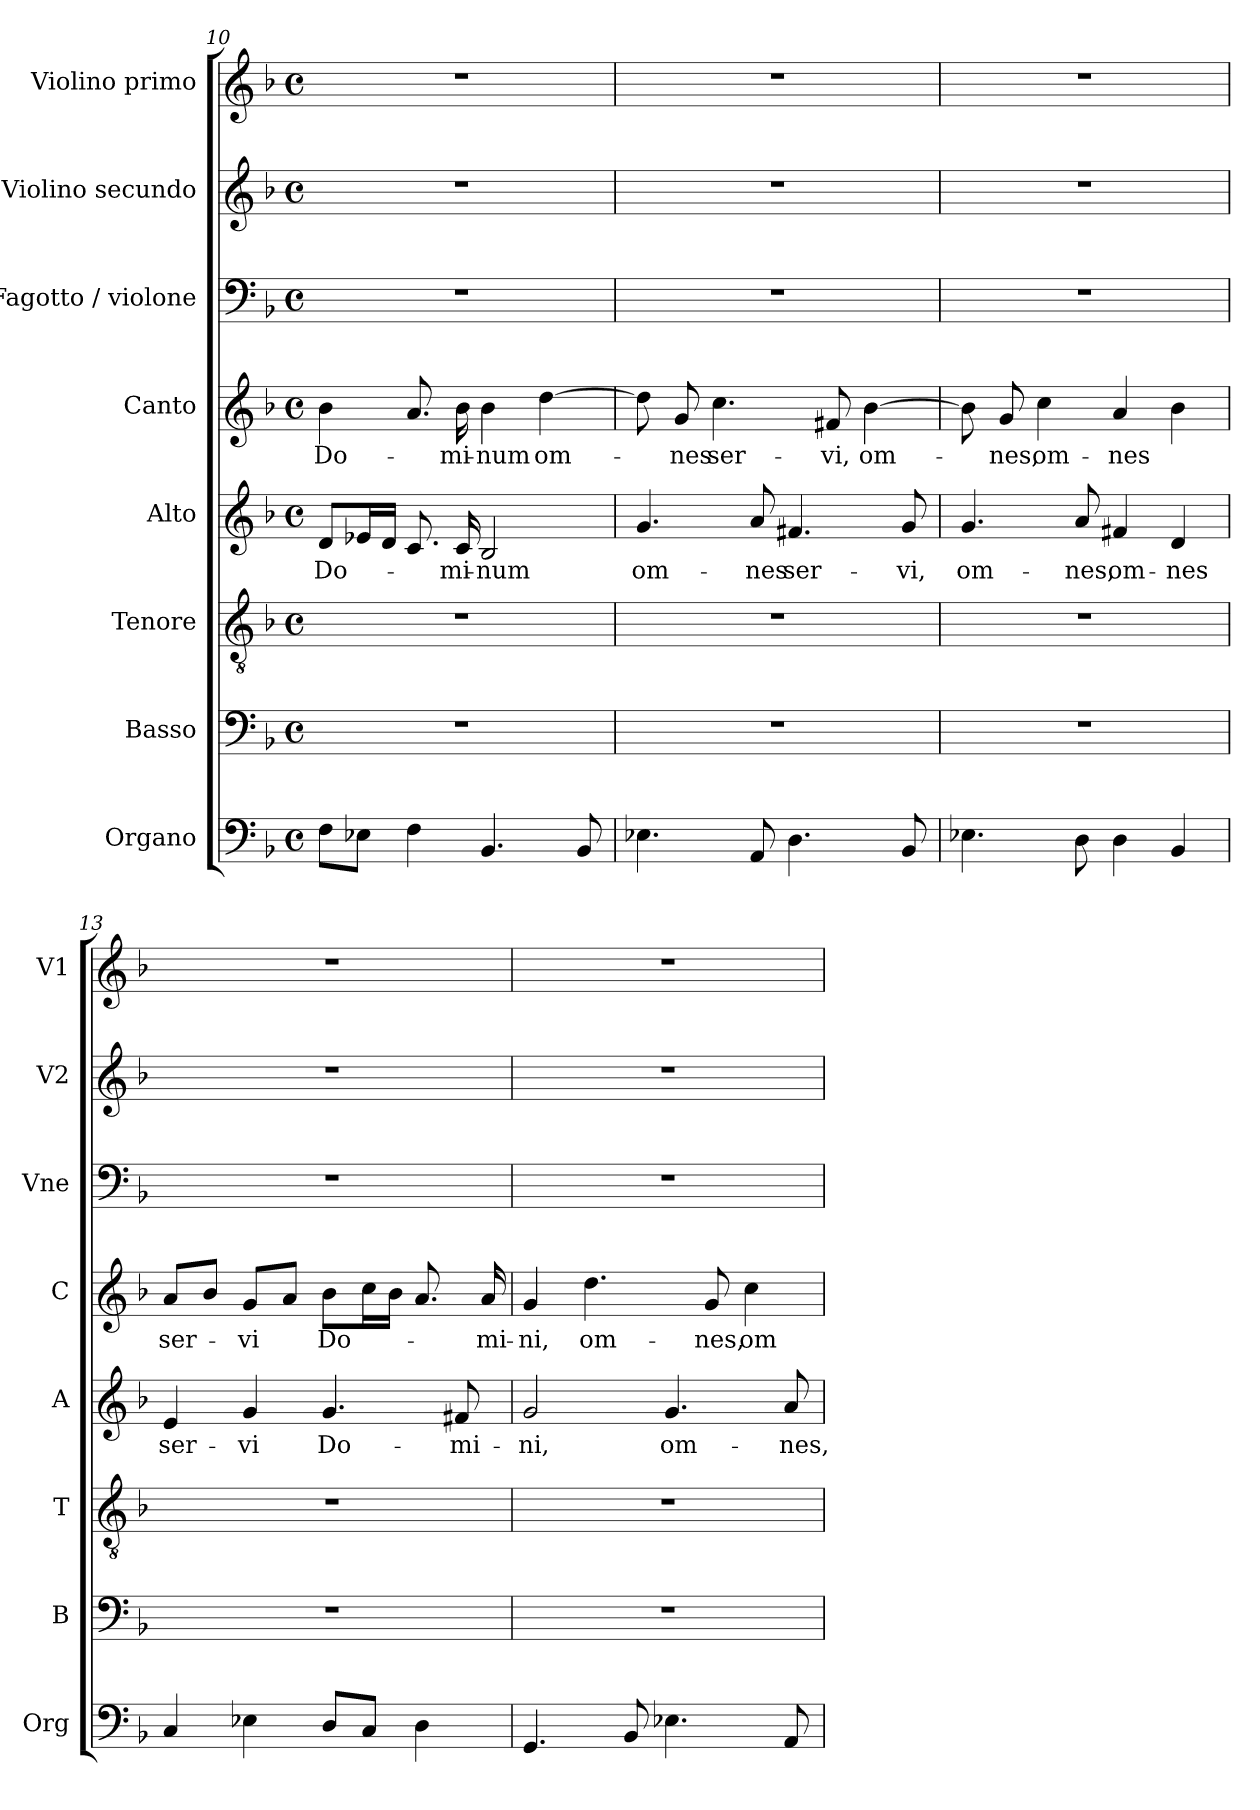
**kern	**kern	**kern	**kern	**text	**kern	**text	**kern	**kern	**kern
*part8	*part7	*part6	*part5	*part5	*part4	*part4	*part3	*part2	*part1
*staff8	*staff7	*staff6	*staff5	*staff5	*staff4	*staff4	*staff3	*staff2	*staff1
*I"Organo	*I"Basso	*I"Tenore	*I"Alto	*	*I"Canto	*	*I"Fagotto / violone	*I"Violino secundo	*I"Violino primo
*I'Org	*I'B	*I'T	*I'A	*	*I'C	*	*I'Vne	*I'V2	*I'V1
*clefF4	*clefF4	*clefGv2	*clefG2	*	*clefG2	*	*clefF4	*clefG2	*clefG2
*k[b-]	*k[b-]	*k[b-]	*k[b-]	*	*k[b-]	*	*k[b-]	*k[b-]	*k[b-]
*F:	*F:	*F:	*F:	*	*F:	*	*F:	*F:	*F:
*M4/4	*M4/4	*M4/4	*M4/4	*	*M4/4	*	*M4/4	*M4/4	*M4/4
*met(c)	*met(c)	*met(c)	*met(c)	*	*met(c)	*	*met(c)	*met(c)	*met(c)
=10	=10	=10	=10	=10	=10	=10	=10	=10	=10
!	!	!	!	!LO:LY:b	!	!LO:LY:b	!	!	!
8F\L	1r	1r	8d/L	Do-	4b-\	Do-	1r	1r	1r
8E-X\J	.	.	16e-X/L	.	.	.	.	.	.
.	.	.	16d/JJ	.	.	.	.	.	.
4F\	.	.	8.c/	.	8.a/	.	.	.	.
!	!	!	!	!LO:LY:b	!	!LO:LY:b	!	!	!
.	.	.	16c/	-mi-	16b-\	-mi-	.	.	.
!	!	!	!	!LO:LY:b	!	!LO:LY:b	!	!	!
4.BB-/	.	.	2B-/	-num	4b-\	-num	.	.	.
!	!	!	!	!	!	!LO:LY:b	!	!	!
.	.	.	.	.	[4dd\	om-	.	.	.
8BB-/	.	.	.	.	.	.	.	.	.
!!LO:LB:g=z
=11	=11	=11	=11	=11	=11	=11	=11	=11	=11
!	!	!	!	!LO:LY:b	!	!	!	!	!
4.E-X\	1r	1r	4.g/	om-	8dd\]	.	1r	1r	1r
!	!	!	!	!	!	!LO:LY:b	!	!	!
.	.	.	.	.	8g/	-nes	.	.	.
!	!	!	!	!	!	!LO:LY:b	!	!	!
.	.	.	.	.	4.cc\	ser-	.	.	.
!	!	!	!	!LO:LY:b	!	!	!	!	!
8AA/	.	.	8a/	-nes	.	.	.	.	.
!	!	!	!	!LO:LY:b	!	!	!	!	!
4.D\	.	.	4.f#X/	ser-	.	.	.	.	.
!	!	!	!	!	!	!LO:LY:b	!	!	!
.	.	.	.	.	8f#X/	-vi,	.	.	.
!	!	!	!	!	!	!LO:LY:b	!	!	!
.	.	.	.	.	[4b-\	om-	.	.	.
!	!	!	!	!LO:LY:b	!	!	!	!	!
8BB-/	.	.	8g/	-vi,	.	.	.	.	.
=12	=12	=12	=12	=12	=12	=12	=12	=12	=12
!	!	!	!	!LO:LY:b	!	!	!	!	!
4.E-X\	1r	1r	4.g/	om-	8b-\]	.	1r	1r	1r
!	!	!	!	!	!	!LO:LY:b	!	!	!
.	.	.	.	.	8g/	-nes,	.	.	.
!	!	!	!	!	!	!LO:LY:b	!	!	!
.	.	.	.	.	4cc\	om-	.	.	.
!	!	!	!	!LO:LY:b	!	!	!	!	!
8D\	.	.	8a/	-nes,	.	.	.	.	.
!	!	!	!	!LO:LY:b	!	!LO:LY:b	!	!	!
4D\	.	.	4f#X/	om-	4a/	-nes	.	.	.
!	!	!	!	!LO:LY:b	!	!	!	!	!
4BB-/	.	.	4d/	-nes	4b-\	.	.	.	.
=13	=13	=13	=13	=13	=13	=13	=13	=13	=13
!	!	!	!	!LO:LY:b	!	!LO:LY:b	!	!	!
4C/	1r	1r	4e/	ser-	8a/L	ser-	1r	1r	1r
.	.	.	.	.	8b-/J	.	.	.	.
!	!	!	!	!LO:LY:b	!	!LO:LY:b	!	!	!
4E-X\	.	.	4g/	-vi	8g/L	-vi	.	.	.
.	.	.	.	.	8a/J	.	.	.	.
!	!	!	!	!LO:LY:b	!	!LO:LY:b	!	!	!
8D/L	.	.	4.g/	Do-	8b-\L	Do-	.	.	.
8C/J	.	.	.	.	16cc\L	.	.	.	.
.	.	.	.	.	16b-\JJ	.	.	.	.
4D\	.	.	.	.	8.a/	.	.	.	.
!	!	!	!	!LO:LY:b	!	!	!	!	!
.	.	.	8f#X/	-mi-	.	.	.	.	.
!	!	!	!	!	!	!LO:LY:b	!	!	!
.	.	.	.	.	16a/	-mi-	.	.	.
=14	=14	=14	=14	=14	=14	=14	=14	=14	=14
!	!	!	!	!LO:LY:b	!	!LO:LY:b	!	!	!
4.GG/	1r	1r	2g/	-ni,	4g/	-ni,	1r	1r	1r
!	!	!	!	!	!	!LO:LY:b	!	!	!
.	.	.	.	.	4.dd\	om-	.	.	.
8BB-/	.	.	.	.	.	.	.	.	.
!	!	!	!	!LO:LY:b	!	!	!	!	!
4.E-X\	.	.	4.g/	om-	.	.	.	.	.
!	!	!	!	!	!	!LO:LY:b	!	!	!
.	.	.	.	.	8g/	-nes,	.	.	.
!	!	!	!	!	!	!LO:LY:b	!	!	!
.	.	.	.	.	4cc\	om-	.	.	.
!	!	!	!	!LO:LY:b	!	!	!	!	!
8AA/	.	.	8a/	-nes,	.	.	.	.	.
=	=	=	=	=	=	=	=	=	=
*-	*-	*-	*-	*-	*-	*-	*-	*-	*-
